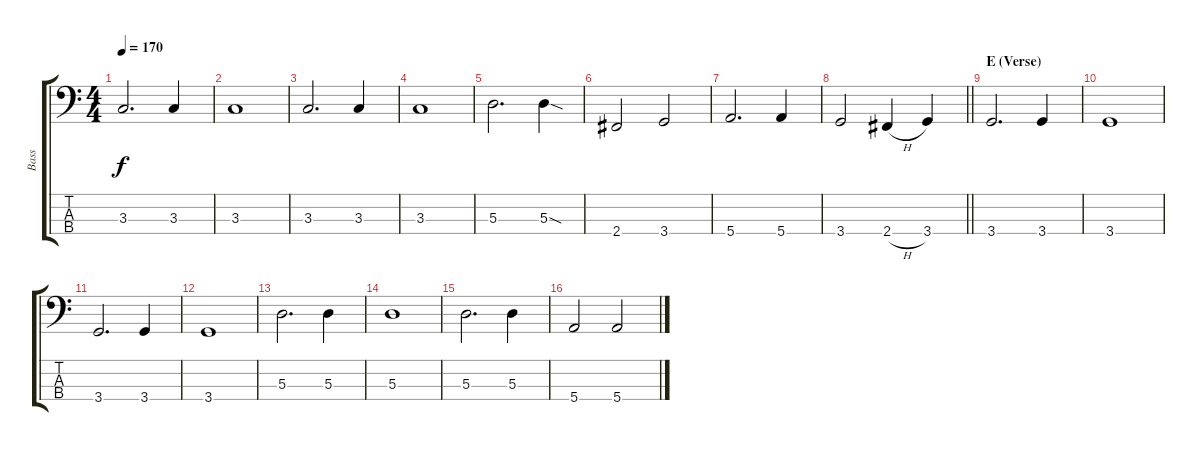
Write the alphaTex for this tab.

\track ("Bass" "Bass") {instrument electricbasspick}
\staff {score tabs}
\tuning (G2 D2 A1 E1) {hide}
\ts (4 4)
\tempo 170
\clef f4
\ks c
3.3.2{d dy f} 3.3.4 |
3.3.1 |
3.3.2{d} 3.3.4 |
3.3.1 |
5.3.2{d} 5.3{sod}.4 |
2.4.2 3.4.2 |
5.4.2{d} 5.4.4 |
\barLineRight lightlight
3.4.2 2.4{h}.4 3.4.4 |
\section ("" "E (Verse)  ")
3.4.2{d} 3.4.4 |
3.4.1 |
3.4.2{d} 3.4.4 |
3.4.1 |
5.3.2{d} 5.3.4 |
5.3.1 |
5.3.2{d} 5.3.4 |
5.4.2 5.4.2
